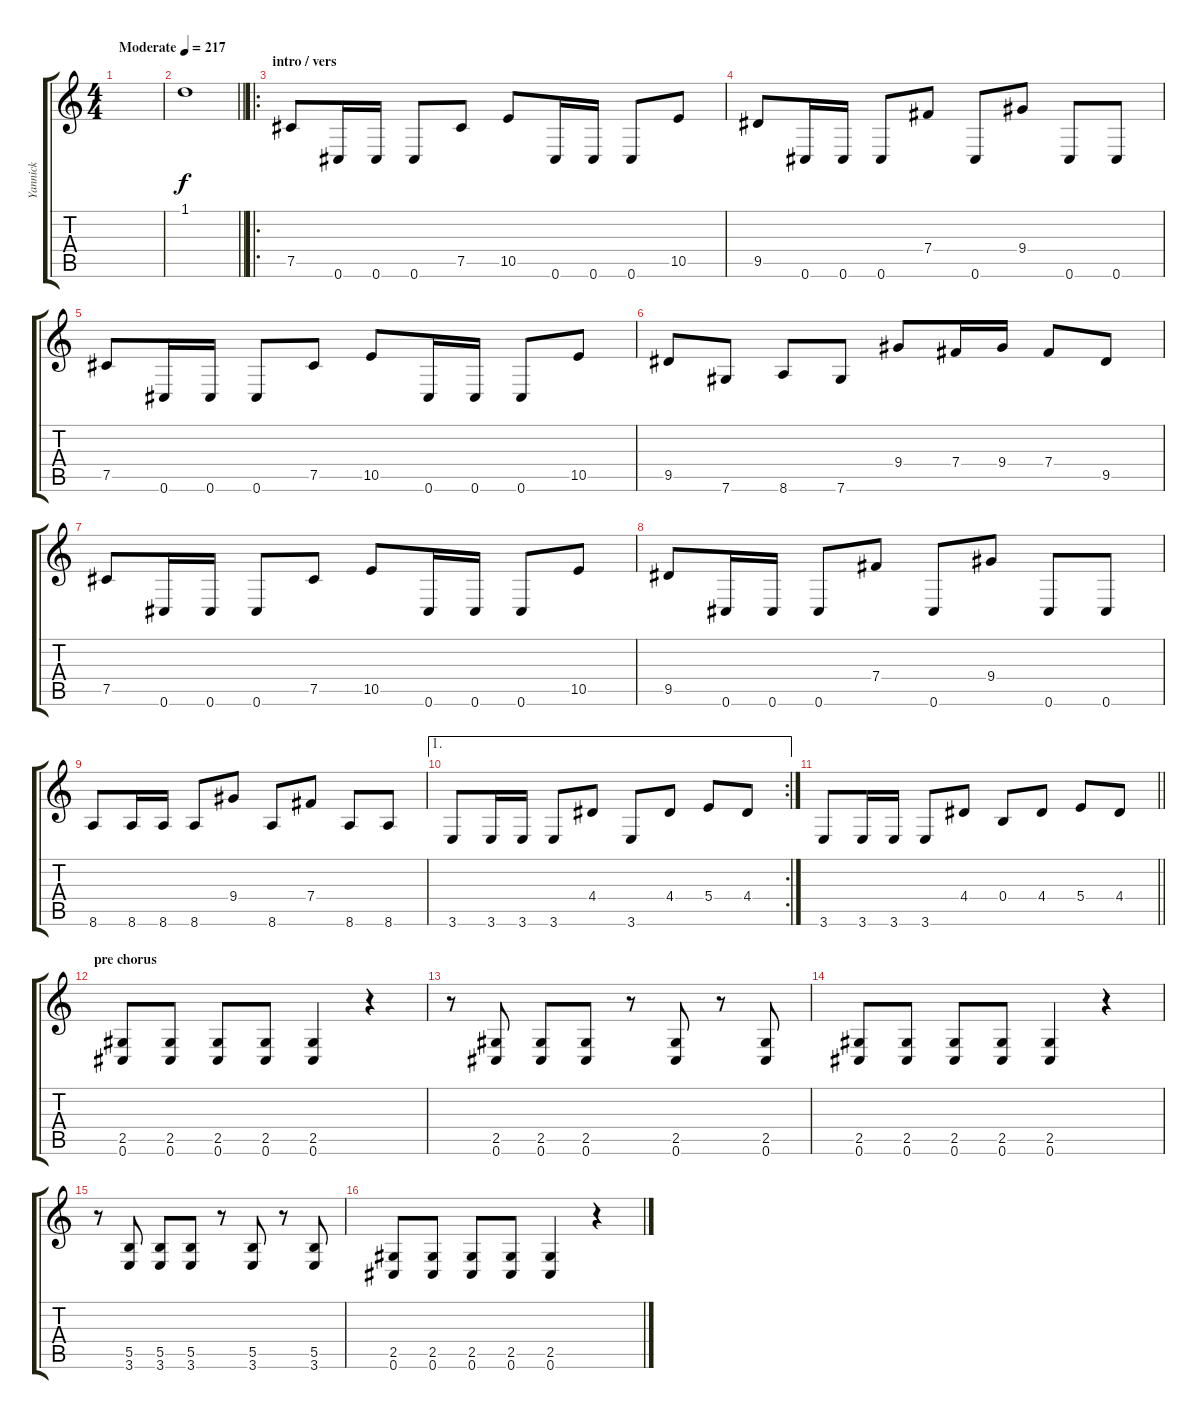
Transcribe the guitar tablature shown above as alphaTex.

\track ("Yannick" "Yannick") {instrument distortionguitar}
\staff {score tabs}
\tuning (Db4 Ab3 E3 B2 Gb2 Db2) {hide}
\ts (4 4)
\tempo (217 "Moderate")
\clef g2
\ks c
|
\barLineRight lightlight
1.1.1{instrument reversecymbal} |
\ro
\section ("" "intro / vers")
7.5.8{instrument distortionguitar} 0.6.16 0.6.16 0.6.8 7.5.8 10.5.8 0.6.16 0.6.16 0.6.8 10.5.8 |
9.5.8 0.6.16 0.6.16 0.6.8 7.4.8 0.6.8 9.4.8 0.6.8 0.6.8 |
7.5.8 0.6.16 0.6.16 0.6.8 7.5.8 10.5.8 0.6.16 0.6.16 0.6.8 10.5.8 |
9.5.8 7.6.8 8.6.8 7.6.8 9.4.8 7.4.16 9.4.16 7.4.8 9.5.8 |
7.5.8 0.6.16 0.6.16 0.6.8 7.5.8 10.5.8 0.6.16 0.6.16 0.6.8 10.5.8 |
9.5.8 0.6.16 0.6.16 0.6.8 7.4.8 0.6.8 9.4.8 0.6.8 0.6.8 |
8.6.8 8.6.16 8.6.16 8.6.8 9.4.8 8.6.8 7.4.8 8.6.8 8.6.8 |
\ae 1
\rc 2
3.6.8 3.6.16 3.6.16 3.6.8 4.4.8 3.6.8 4.4.8 5.4.8 4.4.8 |
\barLineRight lightlight
3.6.8 3.6.16 3.6.16 3.6.8 4.4.8 0.4.8 4.4.8 5.4.8 4.4.8 |
\section ("" "pre chorus")
(2.5 0.6).8 (2.5 0.6).8 (2.5 0.6).8 (2.5 0.6).8 (2.5 0.6).4 r.4 |
r.8 (2.5 0.6).8 (2.5 0.6).8 (2.5 0.6).8 r.8 (2.5 0.6).8 r.8 (2.5 0.6).8 |
(2.5 0.6).8 (2.5 0.6).8 (2.5 0.6).8 (2.5 0.6).8 (2.5 0.6).4 r.4 |
r.8 (5.5 3.6).8 (5.5 3.6).8 (5.5 3.6).8 r.8 (5.5 3.6).8 r.8 (5.5 3.6).8 |
(2.5 0.6).8 (2.5 0.6).8 (2.5 0.6).8 (2.5 0.6).8 (2.5 0.6).4 r.4
